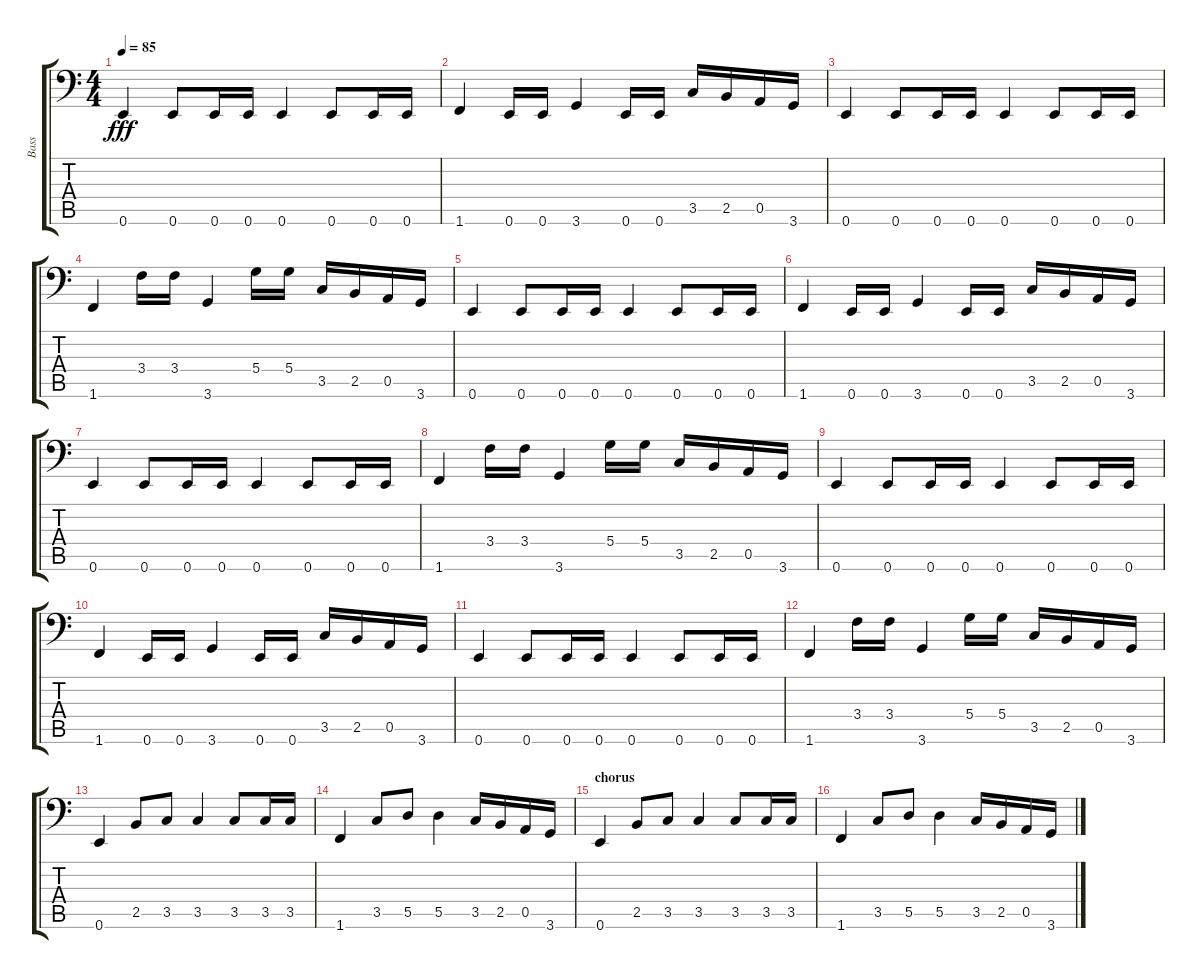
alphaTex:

\track ("Bass" "Bass") {instrument electricbassfinger}
\staff {score tabs}
\tuning (E3 B2 G2 D2 A1 E1) {hide}
\ts (4 4)
\tempo 85
\clef f4
\ks c
0.6.4{dy fff} 0.6.8 0.6.16 0.6.16 0.6.4 0.6.8 0.6.16 0.6.16 |
1.6.4 0.6.16 0.6.16 3.6.4 0.6.16 0.6.16 3.5.16 2.5.16 0.5.16 3.6.16 |
0.6.4 0.6.8 0.6.16 0.6.16 0.6.4 0.6.8 0.6.16 0.6.16 |
1.6.4 3.4.16 3.4.16 3.6.4 5.4.16 5.4.16 3.5.16 2.5.16 0.5.16 3.6.16 |
0.6.4 0.6.8 0.6.16 0.6.16 0.6.4 0.6.8 0.6.16 0.6.16 |
1.6.4 0.6.16 0.6.16 3.6.4 0.6.16 0.6.16 3.5.16 2.5.16 0.5.16 3.6.16 |
0.6.4 0.6.8 0.6.16 0.6.16 0.6.4 0.6.8 0.6.16 0.6.16 |
1.6.4 3.4.16 3.4.16 3.6.4 5.4.16 5.4.16 3.5.16 2.5.16 0.5.16 3.6.16 |
0.6.4 0.6.8 0.6.16 0.6.16 0.6.4 0.6.8 0.6.16 0.6.16 |
1.6.4 0.6.16 0.6.16 3.6.4 0.6.16 0.6.16 3.5.16 2.5.16 0.5.16 3.6.16 |
0.6.4 0.6.8 0.6.16 0.6.16 0.6.4 0.6.8 0.6.16 0.6.16 |
1.6.4 3.4.16 3.4.16 3.6.4 5.4.16 5.4.16 3.5.16 2.5.16 0.5.16 3.6.16 |
0.6.4 2.5.8 3.5.8 3.5.4 3.5.8 3.5.16 3.5.16 |
1.6.4 3.5.8 5.5.8 5.5.4 3.5.16 2.5.16 0.5.16 3.6.16 |
\section ("" "chorus")
0.6.4 2.5.8 3.5.8 3.5.4 3.5.8 3.5.16 3.5.16 |
1.6.4 3.5.8 5.5.8 5.5.4 3.5.16 2.5.16 0.5.16 3.6.16
